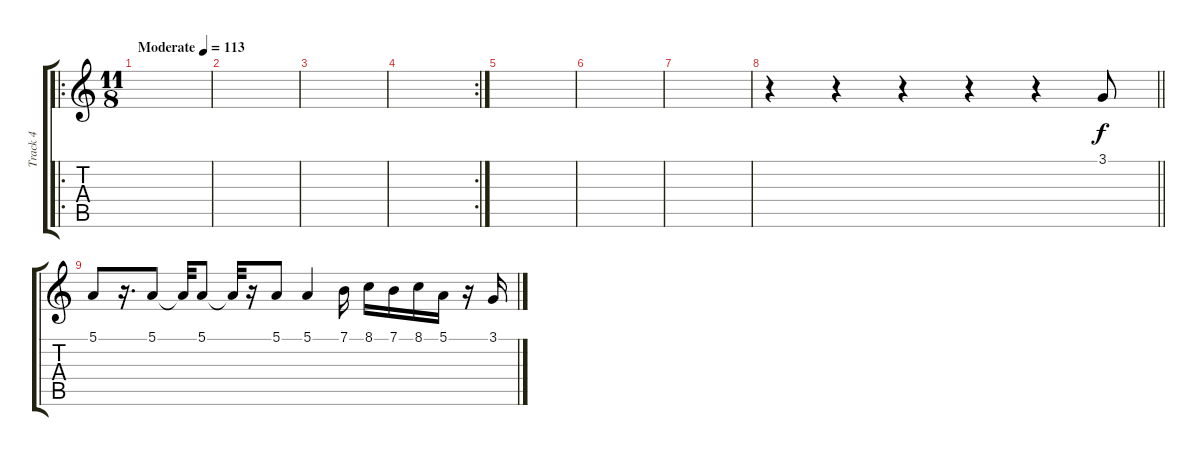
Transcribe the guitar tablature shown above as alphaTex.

\track ("Track 4" "Track 4") {solo instrument acousticgrandpiano}
\staff {score tabs}
\tuning (E4 B3 G3 D3 A2 E2) {hide}
\ro
\ts (11 8)
\tempo (113 "Moderate")
\clef g2
\ks c
|
|
|
\rc 2
|
|
|
|
\barLineRight lightlight
r.4 r.4 r.4 r.4 r.4 3.1.8 |
\section ("" "")
5.1.8 r.16{d} 5.1.8 5.1{t}.32 5.1.8 5.1{t}.32 r.16 5.1.8 5.1.4 7.1.16 8.1.16 7.1.16 8.1.16 5.1.16 r.16 3.1.16
